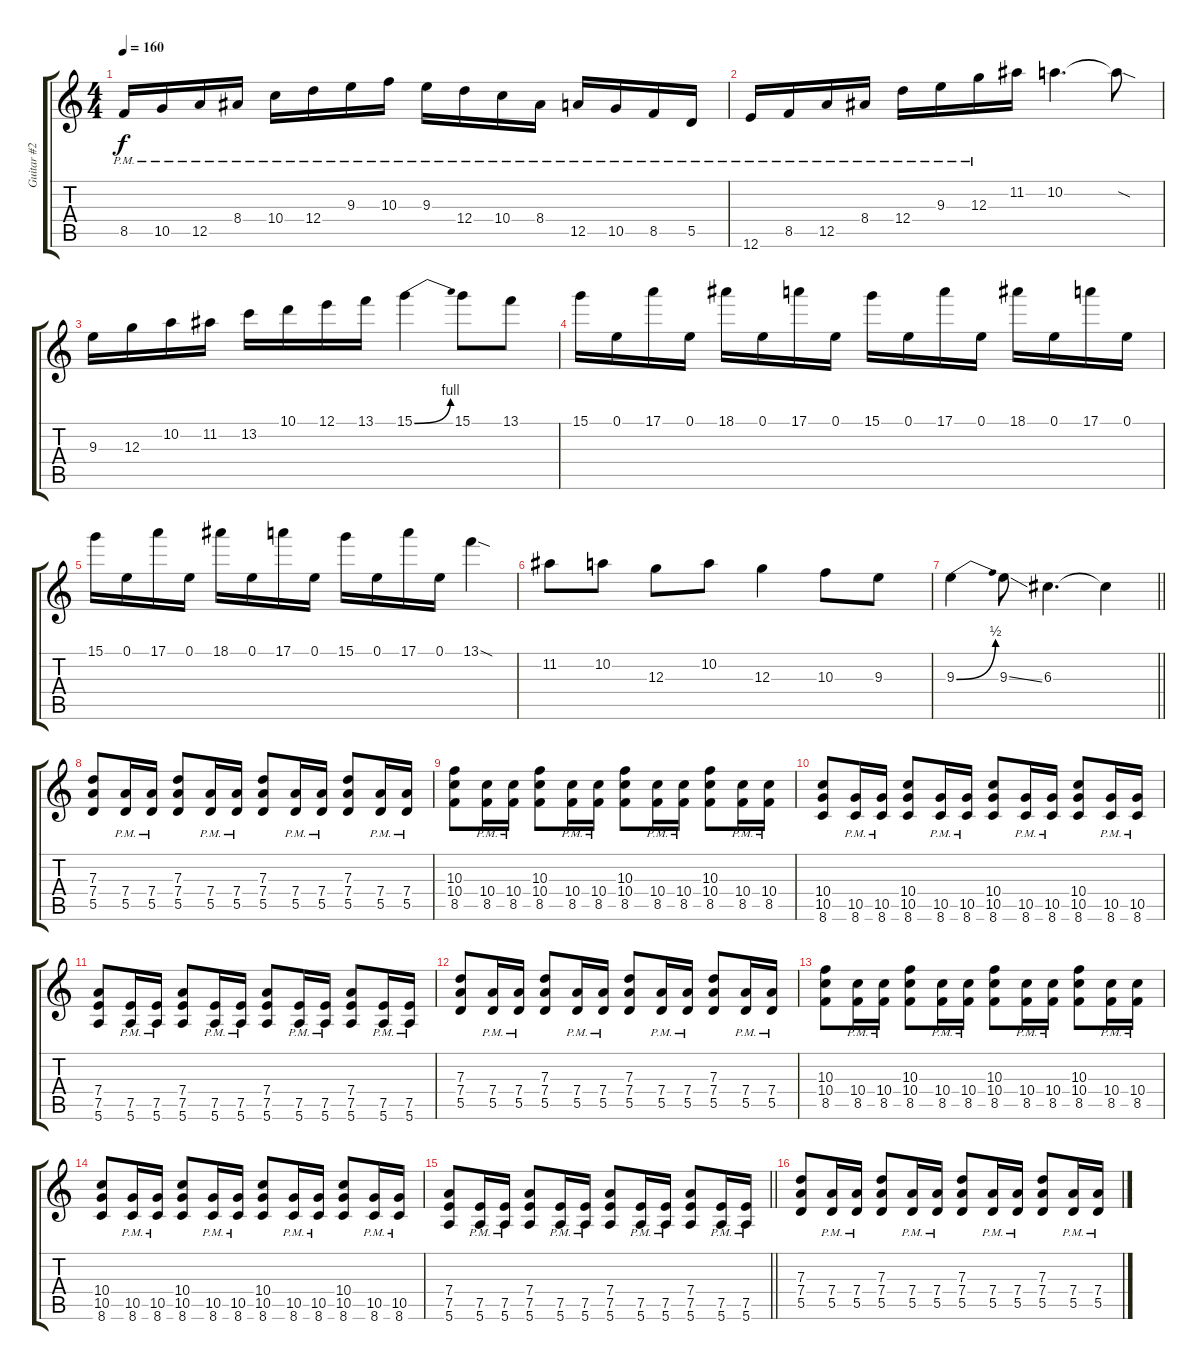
\track ("Guitar #2" "Guitar #2") {instrument distortionguitar}
\staff {score tabs}
\tuning (E4 B3 G3 D3 A2 E2) {hide}
\ts (4 4)
\tempo 160
\clef g2
\ks c
8.5{pm}.16{dy f} 10.5{pm}.16 12.5{pm}.16 8.4{pm}.16 10.4{pm}.16 12.4{pm}.16 9.3{pm}.16 10.3{pm}.16 9.3{pm}.16 12.4{pm}.16 10.4{pm}.16 8.4{pm}.16 12.5{pm}.16 10.5{pm}.16 8.5{pm}.16 5.5{pm}.16 |
12.6{pm}.16 8.5{pm}.16 12.5{pm}.16 8.4{pm}.16 12.4{pm}.16 9.3{pm}.16 12.3{pm}.16 11.2.16 10.2.4{d} 10.2{sod t}.8 |
9.3.16 12.3.16 10.2.16 11.2.16 13.2.16 10.1.16 12.1.16 13.1.16 15.1{be (bend 0 0 60 4)}.4 15.1.8 13.1.8 |
15.1.16 0.1.16 17.1.16 0.1.16 18.1.16 0.1.16 17.1.16 0.1.16 15.1.16 0.1.16 17.1.16 0.1.16 18.1.16 0.1.16 17.1.16 0.1.16 |
15.1.16 0.1.16 17.1.16 0.1.16 18.1.16 0.1.16 17.1.16 0.1.16 15.1.16 0.1.16 17.1.16 0.1.16 13.1{sod}.4 |
11.2.8 10.2.8 12.3.8 10.2.8 12.3.4 10.3.8 9.3.8 |
\barLineRight lightlight
9.3{be (bend 0 0 60 2)}.4 9.3{ss}.8 6.3.4{d} 6.3{t}.4 |
\section ("" "")
(7.3 7.4 5.5).8{volume 11} (7.4{pm} 5.5{pm}).16 (7.4{pm} 5.5{pm}).16 (7.3 7.4 5.5).8 (7.4{pm} 5.5{pm}).16 (7.4{pm} 5.5{pm}).16 (7.3 7.4 5.5).8 (7.4{pm} 5.5{pm}).16 (7.4{pm} 5.5{pm}).16 (7.3 7.4 5.5).8 (7.4{pm} 5.5{pm}).16 (7.4{pm} 5.5{pm}).16 |
(10.3 10.4 8.5).8 (10.4{pm} 8.5{pm}).16 (10.4{pm} 8.5{pm}).16 (10.3 10.4 8.5).8 (10.4{pm} 8.5{pm}).16 (10.4{pm} 8.5{pm}).16 (10.3 10.4 8.5).8 (10.4{pm} 8.5{pm}).16 (10.4{pm} 8.5{pm}).16 (10.3 10.4 8.5).8 (10.4{pm} 8.5{pm}).16 (10.4{pm} 8.5{pm}).16 |
(10.4 10.5 8.6).8 (10.5{pm} 8.6{pm}).16 (10.5{pm} 8.6{pm}).16 (10.4 10.5 8.6).8 (10.5{pm} 8.6{pm}).16 (10.5{pm} 8.6{pm}).16 (10.4 10.5 8.6).8 (10.5{pm} 8.6{pm}).16 (10.5{pm} 8.6{pm}).16 (10.4 10.5 8.6).8 (10.5{pm} 8.6{pm}).16 (10.5{pm} 8.6{pm}).16 |
(7.4 7.5 5.6).8 (7.5{pm} 5.6{pm}).16 (7.5{pm} 5.6{pm}).16 (7.4 7.5 5.6).8 (7.5{pm} 5.6{pm}).16 (7.5{pm} 5.6{pm}).16 (7.4 7.5 5.6).8 (7.5{pm} 5.6{pm}).16 (7.5{pm} 5.6{pm}).16 (7.4 7.5 5.6).8 (7.5{pm} 5.6{pm}).16 (7.5{pm} 5.6{pm}).16 |
(7.3 7.4 5.5).8 (7.4{pm} 5.5{pm}).16 (7.4{pm} 5.5{pm}).16 (7.3 7.4 5.5).8 (7.4{pm} 5.5{pm}).16 (7.4{pm} 5.5{pm}).16 (7.3 7.4 5.5).8 (7.4{pm} 5.5{pm}).16 (7.4{pm} 5.5{pm}).16 (7.3 7.4 5.5).8 (7.4{pm} 5.5{pm}).16 (7.4{pm} 5.5{pm}).16 |
(10.3 10.4 8.5).8 (10.4{pm} 8.5{pm}).16 (10.4{pm} 8.5{pm}).16 (10.3 10.4 8.5).8 (10.4{pm} 8.5{pm}).16 (10.4{pm} 8.5{pm}).16 (10.3 10.4 8.5).8 (10.4{pm} 8.5{pm}).16 (10.4{pm} 8.5{pm}).16 (10.3 10.4 8.5).8 (10.4{pm} 8.5{pm}).16 (10.4{pm} 8.5{pm}).16 |
(10.4 10.5 8.6).8 (10.5{pm} 8.6{pm}).16 (10.5{pm} 8.6{pm}).16 (10.4 10.5 8.6).8 (10.5{pm} 8.6{pm}).16 (10.5{pm} 8.6{pm}).16 (10.4 10.5 8.6).8 (10.5{pm} 8.6{pm}).16 (10.5{pm} 8.6{pm}).16 (10.4 10.5 8.6).8 (10.5{pm} 8.6{pm}).16 (10.5{pm} 8.6{pm}).16 |
\barLineRight lightlight
(7.4 7.5 5.6).8 (7.5{pm} 5.6{pm}).16 (7.5{pm} 5.6{pm}).16 (7.4 7.5 5.6).8 (7.5{pm} 5.6{pm}).16 (7.5{pm} 5.6{pm}).16 (7.4 7.5 5.6).8 (7.5{pm} 5.6{pm}).16 (7.5{pm} 5.6{pm}).16 (7.4 7.5 5.6).8 (7.5{pm} 5.6{pm}).16 (7.5{pm} 5.6{pm}).16 |
\section ("" "")
(7.3 7.4 5.5).8{volume 13} (7.4{pm} 5.5{pm}).16 (7.4{pm} 5.5{pm}).16 (7.3 7.4 5.5).8 (7.4{pm} 5.5{pm}).16 (7.4{pm} 5.5{pm}).16 (7.3 7.4 5.5).8 (7.4{pm} 5.5{pm}).16 (7.4{pm} 5.5{pm}).16 (7.3 7.4 5.5).8 (7.4{pm} 5.5{pm}).16 (7.4{pm} 5.5{pm}).16
